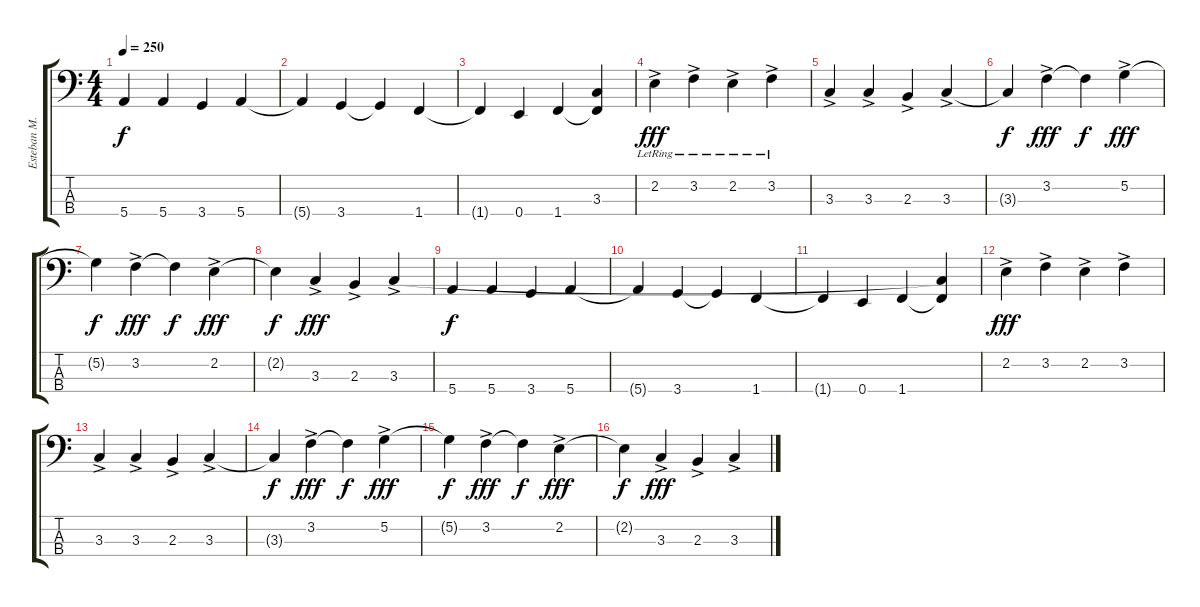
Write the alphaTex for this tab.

\track ("Esteban M." "Esteban M.") {instrument electricbasspick}
\staff {score tabs}
\tuning (G2 D2 A1 E1) {hide}
\ts (4 4)
\tempo 250
\clef f4
\ks c
5.4.4{dy f} 5.4.4 3.4.4 5.4.4 |
5.4{t}.4 3.4.4 3.4{t}.4 1.4.4 |
1.4{t}.4 0.4.4 1.4.4 (3.3{t} 1.4{t}).4 |
2.2{ac lr}.4{dy fff} 3.2{ac lr}.4 2.2{ac lr}.4 3.2{ac lr}.4 |
3.3{ac}.4 3.3{ac}.4 2.3{ac}.4 3.3{ac}.4 |
3.3{t}.4{dy f} 3.2{ac}.4{dy fff} 3.2{t}.4{dy f} 5.2{ac}.4{dy fff} |
5.2{t}.4{dy f} 3.2{ac}.4{dy fff} 3.2{t}.4{dy f} 2.2{ac}.4{dy fff} |
2.2{t}.4{dy f} 3.3{ac}.4{dy fff} 2.3{ac}.4 3.3{ac}.4 |
5.4.4{dy f} 5.4.4 3.4.4 5.4.4 |
5.4{t}.4 3.4.4 3.4{t}.4 1.4.4 |
1.4{t}.4 0.4.4 1.4.4 (3.3{t} 1.4{t}).4 |
2.2{ac}.4{dy fff} 3.2{ac}.4 2.2{ac}.4 3.2{ac}.4 |
3.3{ac}.4 3.3{ac}.4 2.3{ac}.4 3.3{ac}.4 |
3.3{t}.4{dy f} 3.2{ac}.4{dy fff} 3.2{t}.4{dy f} 5.2{ac}.4{dy fff} |
5.2{t}.4{dy f} 3.2{ac}.4{dy fff} 3.2{t}.4{dy f} 2.2{ac}.4{dy fff} |
2.2{t}.4{dy f} 3.3{ac}.4{dy fff} 2.3{ac}.4 3.3{ac}.4
